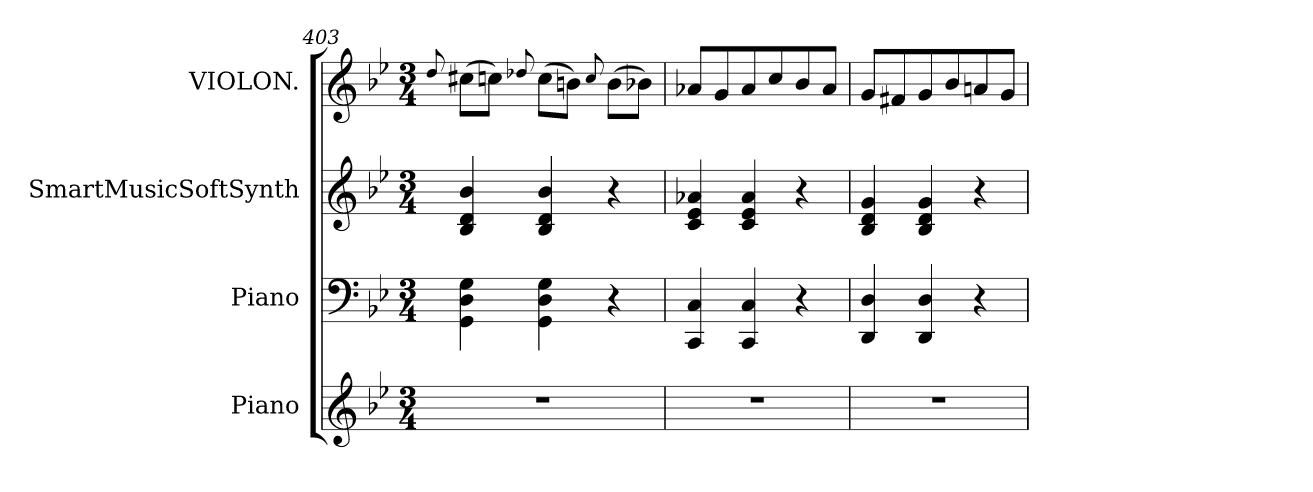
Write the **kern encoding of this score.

**kern	**kern	**kern	**kern
*part4	*part3	*part2	*part1
*staff4	*staff3	*staff2	*staff1
*I"Piano	*I"Piano	*I"SmartMusicSoftSynth	*I"VIOLON.
*I'P.	*	*	*
*clefG2	*clefF4	*clefG2	*clefG2
*k[b-e-]	*k[b-e-]	*k[b-e-]	*k[b-e-]
*M3/4	*M3/4	*M3/4	*M3/4
=403	=403	=403	=403
.	.	.	8qqdd/
2.r	4GG\ 4D\ 4G\	4B-/ 4d/ 4b-/	(8cc#X\L
.	.	.	8ccn\J)
.	.	.	8qqdd-X/
.	4GG\ 4D\ 4G\	4B-/ 4d/ 4b-/	(8cc\L
.	.	.	8bn\J)
.	.	.	8qqcc/
.	4r	4r	(8b\L
.	.	.	8b-X\J)
=404	=404	=404	=404
2.r	4CC/ 4C/	4c/ 4e-/ 4a-X/	8a-X/L
.	.	.	8g/
.	4CC/ 4C/	4c/ 4e-/ 4a-/	8a-/
.	.	.	8cc/
.	4r	4r	8b-/
.	.	.	8a-/J
=405	=405	=405	=405
2.r	4DD/ 4D/	4B-/ 4d/ 4g/	8g/L
.	.	.	8f#X/
.	4DD/ 4D/	4B-/ 4d/ 4g/	8g/
.	.	.	8b-/
.	4r	4r	8an/
.	.	.	8g/J
=	=	=	=
*-	*-	*-	*-
